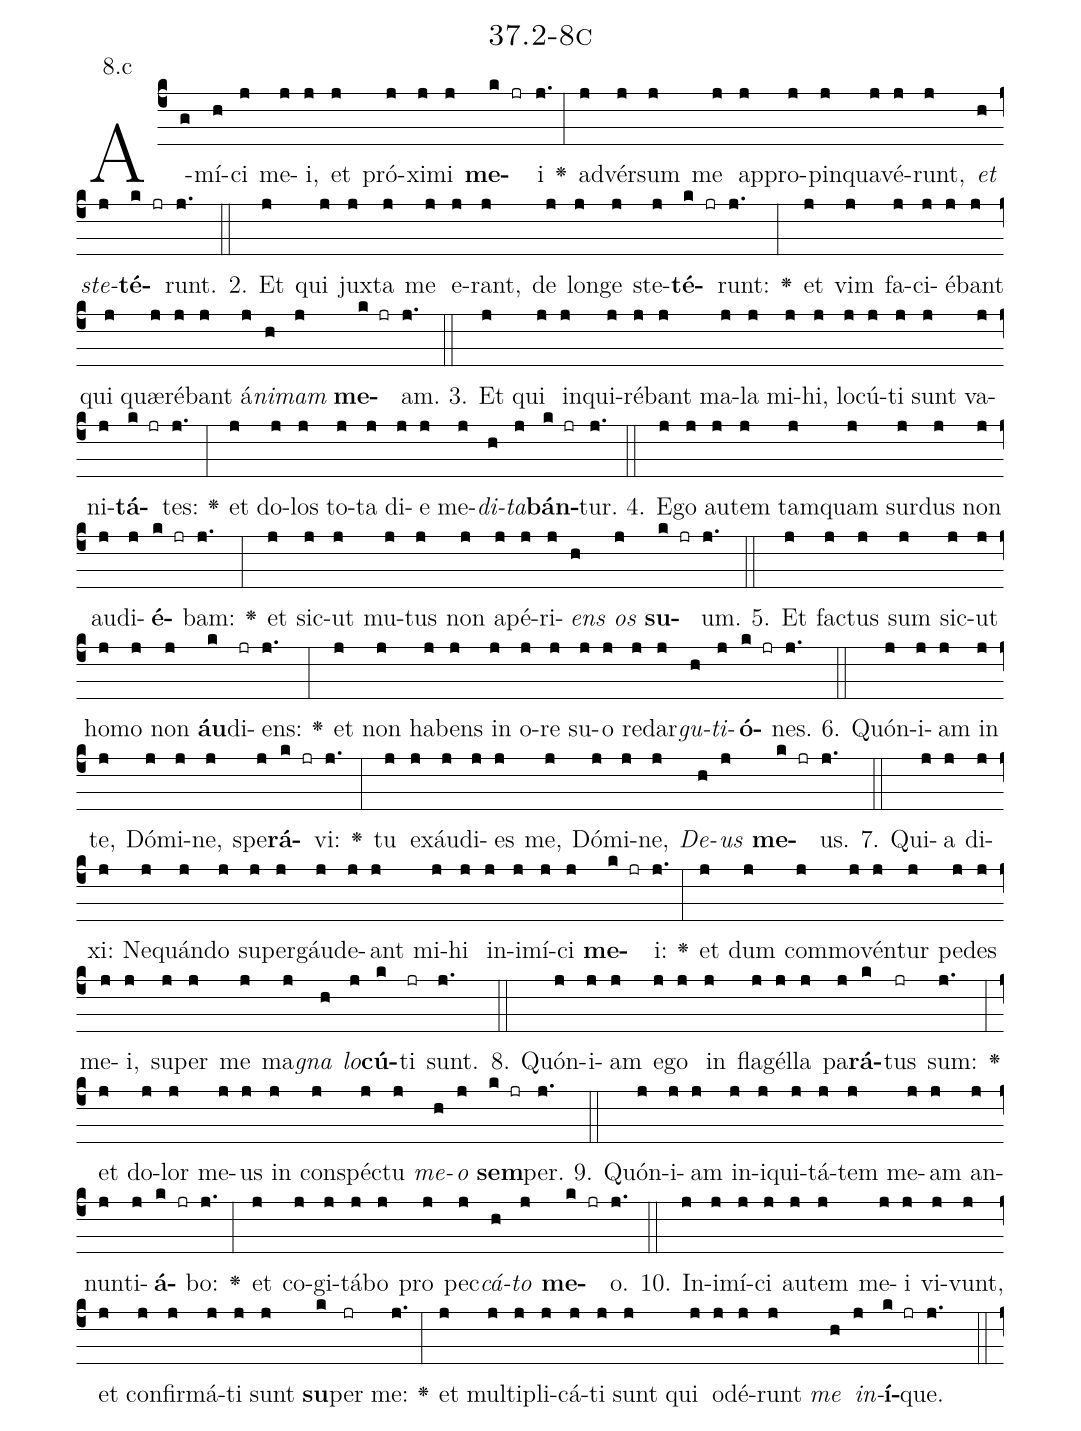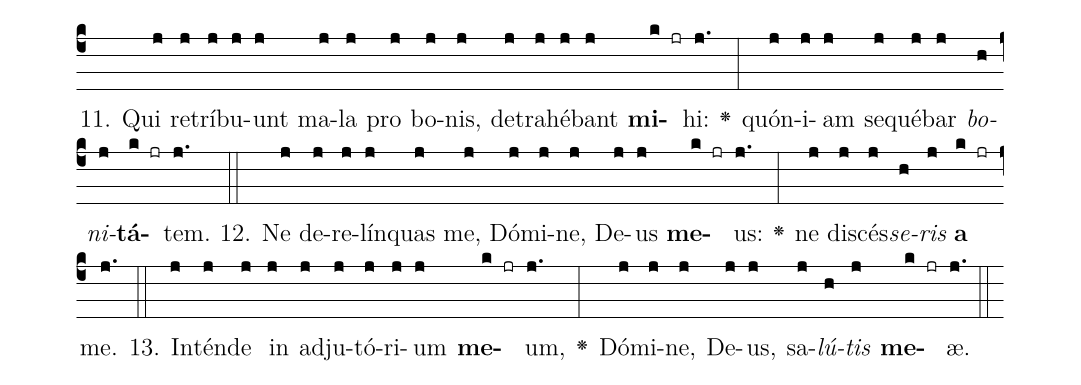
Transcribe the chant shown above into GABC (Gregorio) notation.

name: 37.2-8c;
annotation: 8.c;
%%
(c4)A(g)mí(h)ci(j) me(j)i,(j) et(j) pró(j)xi(j)mi(j) <b>me</b>(k jr)i(j.) <v>\greheightstar</v>(:) ad(j)vér(j)sum(j) me(j) ap(j)pro(j)pin(j)qua(j)vé(j)runt,(j) <i>et</i>(h) <i>ste</i>(j)<b>té</b>(k jr)runt.(j.) (::)
2. Et(j) qui(j) jux(j)ta(j) me(j) e(j)rant,(j) de(j) lon(j)ge(j) ste(j)<b>té</b>(k jr)runt:(j.) <v>\greheightstar</v>(:) et(j) vim(j) fa(j)ci(j)é(j)bant(j) qui(j) quæ(j)ré(j)bant(j) á(j)<i>ni</i>(h)<i>mam</i>(j) <b>me</b>(k jr)am.(j.) (::)
3. Et(j) qui(j) in(j)qui(j)ré(j)bant(j) ma(j)la(j) mi(j)hi,(j) lo(j)cú(j)ti(j) sunt(j) va(j)ni(j)<b>tá</b>(k jr)tes:(j.) <v>\greheightstar</v>(:) et(j) do(j)los(j) to(j)ta(j) di(j)e(j) me(j)<i>di</i>(h)<i>ta</i>(j)<b>bán</b>(k jr)tur.(j.) (::)
4. E(j)go(j) au(j)tem(j) tam(j)quam(j) sur(j)dus(j) non(j) au(j)di(j)<b>é</b>(k jr)bam:(j.) <v>\greheightstar</v>(:) et(j) sic(j)ut(j) mu(j)tus(j) non(j) a(j)pé(j)ri(j)<i>ens</i>(h) <i>os</i>(j) <b>su</b>(k jr)um.(j.) (::)
5. Et(j) fac(j)tus(j) sum(j) sic(j)ut(j) ho(j)mo(j) non(j) <b>áu</b>(k)di(jr)ens:(j.) <v>\greheightstar</v>(:) et(j) non(j) ha(j)bens(j) in(j) o(j)re(j) su(j)o(j) red(j)ar(j)<i>gu</i>(h)<i>ti</i>(j)<b>ó</b>(k jr)nes.(j.) (::)
6. Quón(j)i(j)am(j) in(j) te,(j) Dó(j)mi(j)ne,(j) spe(j)<b>rá</b>(k jr)vi:(j.) <v>\greheightstar</v>(:) tu(j) ex(j)áu(j)di(j)es(j) me,(j) Dó(j)mi(j)ne,(j) <i>De</i>(h)<i>us</i>(j) <b>me</b>(k jr)us.(j.) (::)
7. Qui(j)a(j) di(j)xi:(j) Ne(j)quán(j)do(j) su(j)per(j)gáu(j)de(j)ant(j) mi(j)hi(j) in(j)i(j)mí(j)ci(j) <b>me</b>(k jr)i:(j.) <v>\greheightstar</v>(:) et(j) dum(j) com(j)mo(j)vén(j)tur(j) pe(j)des(j) me(j)i,(j) su(j)per(j) me(j) ma(j)<i>gna</i>(h) <i>lo</i>(j)<b>cú</b>(k)ti(jr) sunt.(j.) (::)
8. Quón(j)i(j)am(j) e(j)go(j) in(j) fla(j)gél(j)la(j) pa(j)<b>rá</b>(k)tus(jr) sum:(j.) <v>\greheightstar</v>(:) et(j) do(j)lor(j) me(j)us(j) in(j) con(j)spéc(j)tu(j) <i>me</i>(h)<i>o</i>(j) <b>sem</b>(k jr)per.(j.) (::)
9. Quón(j)i(j)am(j) in(j)i(j)qui(j)tá(j)tem(j) me(j)am(j) an(j)nun(j)ti(j)<b>á</b>(k jr)bo:(j.) <v>\greheightstar</v>(:) et(j) co(j)gi(j)tá(j)bo(j) pro(j) pec(j)<i>cá</i>(h)<i>to</i>(j) <b>me</b>(k jr)o.(j.) (::)
10. In(j)i(j)mí(j)ci(j) au(j)tem(j) me(j)i(j) vi(j)vunt,(j) et(j) con(j)fir(j)má(j)ti(j) sunt(j) <b>su</b>(k)per(jr) me:(j.) <v>\greheightstar</v>(:) et(j) mul(j)ti(j)pli(j)cá(j)ti(j) sunt(j) qui(j) o(j)dé(j)runt(j) <i>me</i>(h) <i>in</i>(j)<b>í</b>(k jr)que.(j.) (::)
11. Qui(j) re(j)trí(j)bu(j)unt(j) ma(j)la(j) pro(j) bo(j)nis,(j) de(j)tra(j)hé(j)bant(j) <b>mi</b>(k jr)hi:(j.) <v>\greheightstar</v>(:) quón(j)i(j)am(j) se(j)qué(j)bar(j) <i>bo</i>(h)<i>ni</i>(j)<b>tá</b>(k jr)tem.(j.) (::)
12. Ne(j) de(j)re(j)lín(j)quas(j) me,(j) Dó(j)mi(j)ne,(j) De(j)us(j) <b>me</b>(k jr)us:(j.) <v>\greheightstar</v>(:) ne(j) di(j)scés(j)<i>se</i>(h)<i>ris</i>(j) <b>a</b>(k jr) me.(j.) (::)
13. In(j)tén(j)de(j) in(j) ad(j)ju(j)tó(j)ri(j)um(j) <b>me</b>(k jr)um,(j.) <v>\greheightstar</v>(:) Dó(j)mi(j)ne,(j) De(j)us,(j) sa(j)<i>lú</i>(h)<i>tis</i>(j) <b>me</b>(k jr)æ.(j.) (::)
